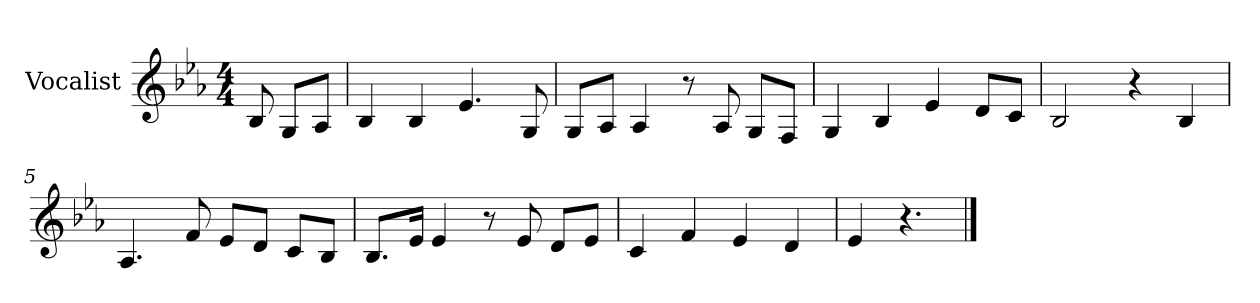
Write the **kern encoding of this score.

**kern
*part1
*staff1
*I"Vocalist
*k[b-e-a-]
*E-:
*M4/4
=
8B-
8GL
8A-J
=1
4B-
4B-
4.e-
8G
=2
8GL
8A-J
4A-
8r
8A-
8GL
8FJ
=3
4G
4B-
4e-
8dL
8cJ
=4
2B-
4r
4B-
=5
4.A-
8f
8e-L
8dJ
8cL
8B-J
=6
8.B-L
16e-Jk
4e-
8r
8e-
8dL
8e-J
=7
4c
4f
4e-
4d
=8
4e-
4.r
==
*-
